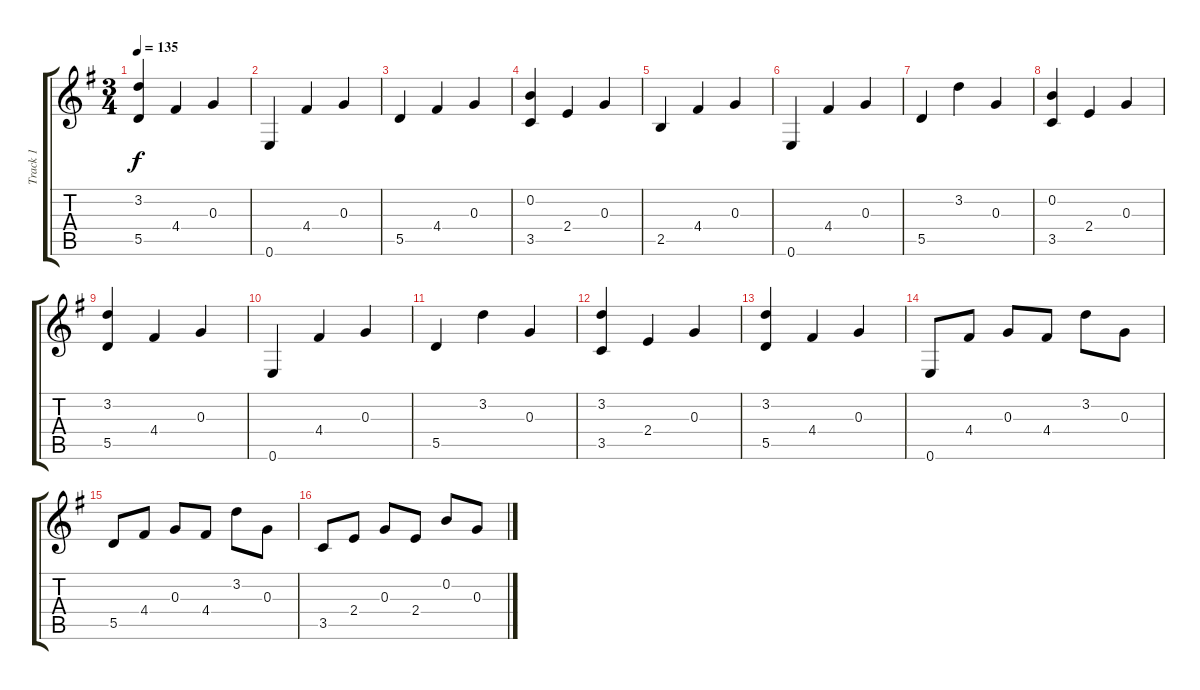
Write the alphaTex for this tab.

\track ("Track 1" "Track 1") {instrument acousticguitarsteel}
\staff {score tabs}
\tuning (E4 B3 G3 D3 A2 E2) {hide}
\ts (3 4)
\tempo 135
\clef g2
\ks g
(3.2 5.5).4{dy f} 4.4.4 0.3.4 |
0.6.4 4.4.4 0.3.4 |
5.5.4 4.4.4 0.3.4 |
(0.2 3.5).4 2.4.4 0.3.4 |
2.5.4 4.4.4 0.3.4 |
0.6.4 4.4.4 0.3.4 |
5.5.4 3.2.4 0.3.4 |
(0.2 3.5).4 2.4.4 0.3.4 |
(3.2 5.5).4 4.4.4 0.3.4 |
0.6.4 4.4.4 0.3.4 |
5.5.4 3.2.4 0.3.4 |
(3.2 3.5).4 2.4.4 0.3.4 |
(3.2 5.5).4 4.4.4 0.3.4 |
0.6.8 4.4.8 0.3.8 4.4.8 3.2.8 0.3.8 |
5.5.8 4.4.8 0.3.8 4.4.8 3.2.8 0.3.8 |
3.5.8 2.4.8 0.3.8 2.4.8 0.2.8 0.3.8
